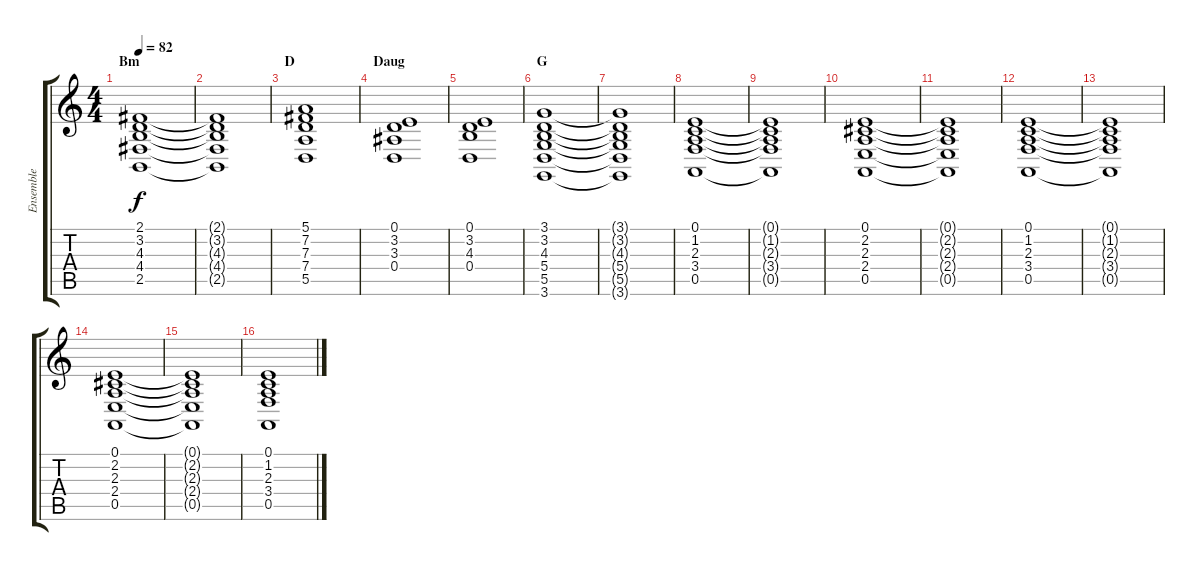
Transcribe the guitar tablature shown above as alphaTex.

\track ("Ensemble" "Ensemble") {instrument stringensemble1}
\staff {score tabs}
\tuning (E4 B3 G3 D3 A2 E2) {hide}
\ts (4 4)
\section ("" "Bm")
\tempo 82
\clef g2
\ks c
(2.1 3.2 4.3 4.4 2.5).1{dy f} |
(2.1{t} 3.2{t} 4.3{t} 4.4{t} 2.5{t}).1 |
\section ("" "D")
(5.1 7.2 7.3 7.4 5.5).1 |
\section ("" "Daug")
(0.1 3.2 3.3 0.4).1 |
(0.1 3.2 4.3 0.4).1 |
\section ("" "G")
(3.1 3.2 4.3 5.4 5.5 3.6).1{volume 12} |
(3.1{t} 3.2{t} 4.3{t} 5.4{t} 5.5{t} 3.6{t}).1 |
(0.1 1.2 2.3 3.4 0.5).1{volume 16 instrument stringensemble1} |
(0.1{t} 1.2{t} 2.3{t} 3.4{t} 0.5{t}).1 |
(0.1 2.2 2.3 2.4 0.5).1 |
(0.1{t} 2.2{t} 2.3{t} 2.4{t} 0.5{t}).1 |
(0.1 1.2 2.3 3.4 0.5).1 |
(0.1{t} 1.2{t} 2.3{t} 3.4{t} 0.5{t}).1 |
(0.1 2.2 2.3 2.4 0.5).1 |
(0.1{t} 2.2{t} 2.3{t} 2.4{t} 0.5{t}).1 |
(0.1 1.2 2.3 3.4 0.5).1
